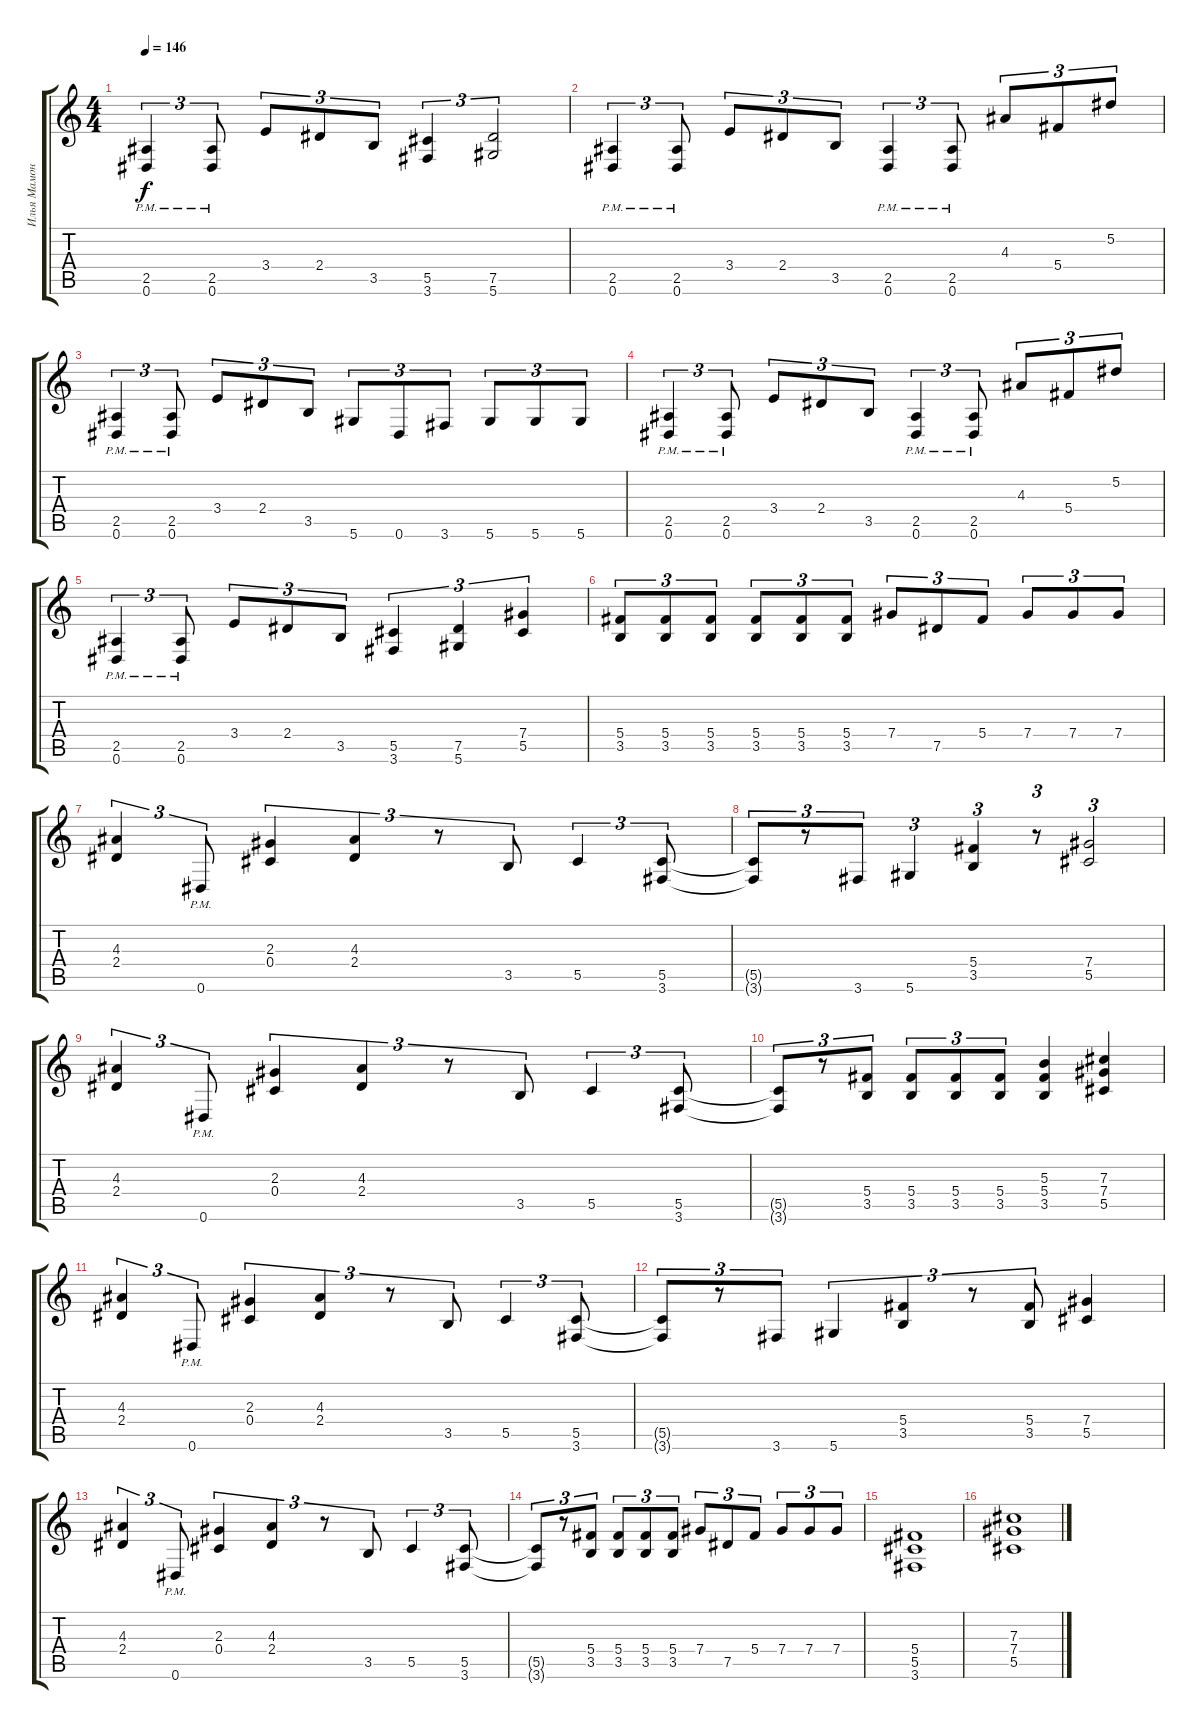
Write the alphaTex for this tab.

\track ("Илья Мамонтов" "Илья Мамон") {instrument distortionguitar}
\staff {score tabs}
\tuning (Eb4 Bb3 Gb3 Db3 Ab2 Eb2) {hide}
\ts (4 4)
\tempo 146
\clef g2
\ks c
(2.5{pm} 0.6{pm}).4{tu (3 2) dy f} (2.5{pm} 0.6{pm}).8{tu (3 2)} 3.4.8{tu (3 2)} 2.4.8{tu (3 2)} 3.5.8{tu (3 2)} (5.5 3.6).4{tu (3 2)} (7.5 5.6).2{tu (3 2)} |
(2.5{pm} 0.6{pm}).4{tu (3 2)} (2.5{pm} 0.6{pm}).8{tu (3 2)} 3.4.8{tu (3 2)} 2.4.8{tu (3 2)} 3.5.8{tu (3 2)} (2.5{pm} 0.6{pm}).4{tu (3 2)} (2.5{pm} 0.6{pm}).8{tu (3 2)} 4.3.8{tu (3 2)} 5.4.8{tu (3 2)} 5.2.8{tu (3 2)} |
(2.5{pm} 0.6{pm}).4{tu (3 2)} (2.5{pm} 0.6{pm}).8{tu (3 2)} 3.4.8{tu (3 2)} 2.4.8{tu (3 2)} 3.5.8{tu (3 2)} 5.6.8{tu (3 2)} 0.6.8{tu (3 2)} 3.6.8{tu (3 2)} 5.6.8{tu (3 2)} 5.6.8{tu (3 2)} 5.6.8{tu (3 2)} |
(2.5{pm} 0.6{pm}).4{tu (3 2)} (2.5{pm} 0.6{pm}).8{tu (3 2)} 3.4.8{tu (3 2)} 2.4.8{tu (3 2)} 3.5.8{tu (3 2)} (2.5{pm} 0.6{pm}).4{tu (3 2)} (2.5{pm} 0.6{pm}).8{tu (3 2)} 4.3.8{tu (3 2)} 5.4.8{tu (3 2)} 5.2.8{tu (3 2)} |
(2.5{pm} 0.6{pm}).4{tu (3 2)} (2.5{pm} 0.6{pm}).8{tu (3 2)} 3.4.8{tu (3 2)} 2.4.8{tu (3 2)} 3.5.8{tu (3 2)} (5.5 3.6).4{tu (3 2)} (7.5 5.6).4{tu (3 2)} (7.4 5.5).4{tu (3 2)} |
(5.4 3.5).8{tu (3 2)} (5.4 3.5).8{tu (3 2)} (5.4 3.5).8{tu (3 2)} (5.4 3.5).8{tu (3 2)} (5.4 3.5).8{tu (3 2)} (5.4 3.5).8{tu (3 2)} 7.4.8{tu (3 2)} 7.5.8{tu (3 2)} 5.4.8{tu (3 2)} 7.4.8{tu (3 2)} 7.4.8{tu (3 2)} 7.4.8{tu (3 2)} |
(4.3 2.4).4{tu (3 2)} 0.6{pm}.8{tu (3 2)} (2.3 0.4).4{tu (3 2)} (4.3 2.4).4{tu (3 2)} r.8{tu (3 2)} 3.5.8{tu (3 2)} 5.5.4{tu (3 2)} (5.5 3.6).8{tu (3 2)} |
(5.5{t} 3.6{t}).8{tu (3 2)} r.8{tu (3 2)} 3.6.8{tu (3 2)} 5.6.4{tu (3 2)} (5.4 3.5).4{tu (3 2)} r.8{tu (3 2)} (7.4 5.5).2{tu (3 2)} |
(4.3 2.4).4{tu (3 2)} 0.6{pm}.8{tu (3 2)} (2.3 0.4).4{tu (3 2)} (4.3 2.4).4{tu (3 2)} r.8{tu (3 2)} 3.5.8{tu (3 2)} 5.5.4{tu (3 2)} (5.5 3.6).8{tu (3 2)} |
(5.5{t} 3.6{t}).8{tu (3 2)} r.8{tu (3 2)} (5.4 3.5).8{tu (3 2)} (5.4 3.5).8{tu (3 2)} (5.4 3.5).8{tu (3 2)} (5.4 3.5).8{tu (3 2)} (5.3 5.4 3.5).4 (7.3 7.4 5.5).4 |
(4.3 2.4).4{tu (3 2)} 0.6{pm}.8{tu (3 2)} (2.3 0.4).4{tu (3 2)} (4.3 2.4).4{tu (3 2)} r.8{tu (3 2)} 3.5.8{tu (3 2)} 5.5.4{tu (3 2)} (5.5 3.6).8{tu (3 2)} |
(5.5{t} 3.6{t}).8{tu (3 2)} r.8{tu (3 2)} 3.6.8{tu (3 2)} 5.6.4{tu (3 2)} (5.4 3.5).4{tu (3 2)} r.8{tu (3 2)} (5.4 3.5).8{tu (3 2)} (7.4 5.5).4 |
(4.3 2.4).4{tu (3 2)} 0.6{pm}.8{tu (3 2)} (2.3 0.4).4{tu (3 2)} (4.3 2.4).4{tu (3 2)} r.8{tu (3 2)} 3.5.8{tu (3 2)} 5.5.4{tu (3 2)} (5.5 3.6).8{tu (3 2)} |
(5.5{t} 3.6{t}).8{tu (3 2)} r.8{tu (3 2)} (5.4 3.5).8{tu (3 2)} (5.4 3.5).8{tu (3 2)} (5.4 3.5).8{tu (3 2)} (5.4 3.5).8{tu (3 2)} 7.4.8{tu (3 2)} 7.5.8{tu (3 2)} 5.4.8{tu (3 2)} 7.4.8{tu (3 2)} 7.4.8{tu (3 2)} 7.4.8{tu (3 2)} |
(5.4 5.5 3.6).1 |
(7.3 7.4 5.5).1
